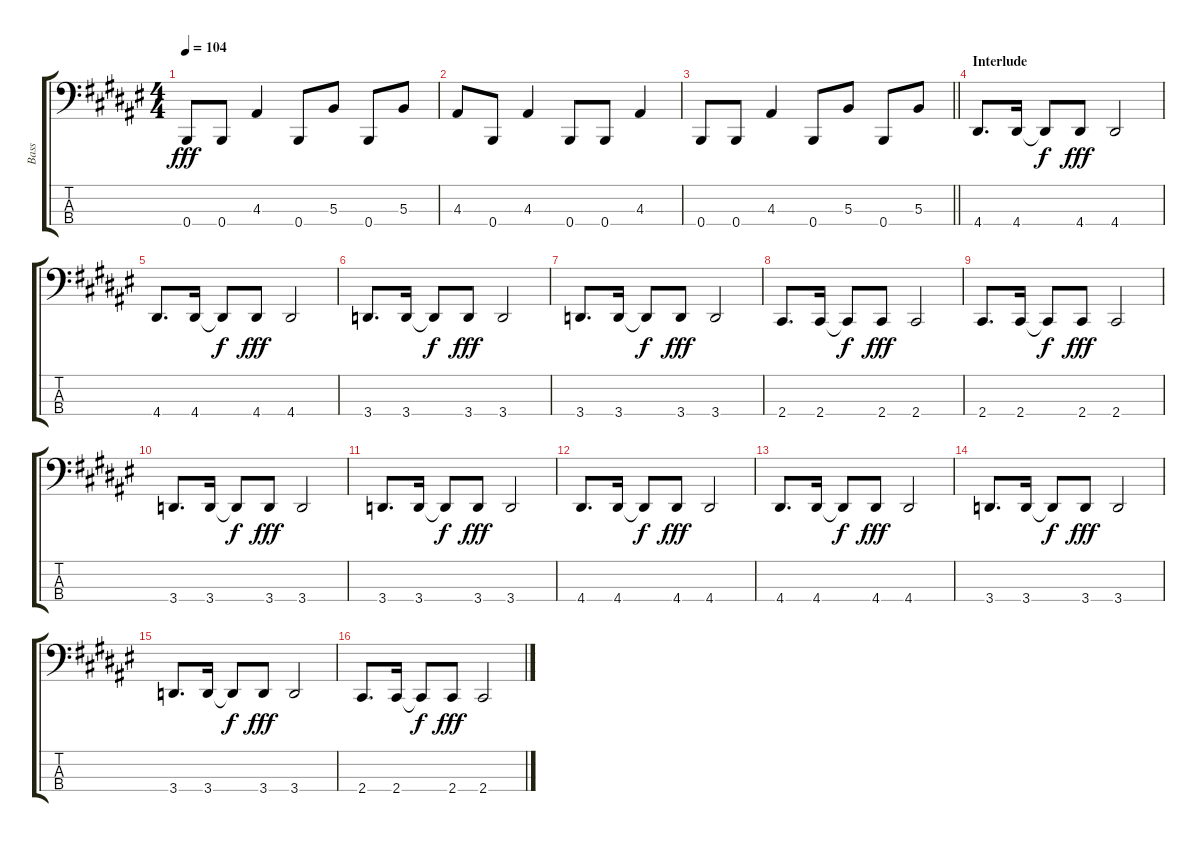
\track ("Bass" "Bass") {instrument electricbasspick}
\staff {score tabs}
\tuning (E2 B1 Gb1 B0) {hide}
\ts (4 4)
\tempo 104
\clef f4
\ks f#
0.4.8{dy fff} 0.4.8 4.3.4 0.4.8 5.3.8 0.4.8 5.3.8 |
4.3.8 0.4.8 4.3.4 0.4.8 0.4.8 4.3.4 |
\barLineRight lightlight
0.4.8 0.4.8 4.3.4 0.4.8 5.3.8 0.4.8 5.3.8 |
\section ("" "Interlude")
4.4.8{d} 4.4.16 4.4{t}.8{dy f} 4.4.8{dy fff} 4.4.2 |
4.4.8{d} 4.4.16 4.4{t}.8{dy f} 4.4.8{dy fff} 4.4.2 |
3.4.8{d} 3.4.16 3.4{t}.8{dy f} 3.4.8{dy fff} 3.4.2 |
3.4.8{d} 3.4.16 3.4{t}.8{dy f} 3.4.8{dy fff} 3.4.2 |
2.4.8{d} 2.4.16 2.4{t}.8{dy f} 2.4.8{dy fff} 2.4.2 |
2.4.8{d} 2.4.16 2.4{t}.8{dy f} 2.4.8{dy fff} 2.4.2 |
3.4.8{d} 3.4.16 3.4{t}.8{dy f} 3.4.8{dy fff} 3.4.2 |
3.4.8{d} 3.4.16 3.4{t}.8{dy f} 3.4.8{dy fff} 3.4.2 |
4.4.8{d} 4.4.16 4.4{t}.8{dy f} 4.4.8{dy fff} 4.4.2 |
4.4.8{d} 4.4.16 4.4{t}.8{dy f} 4.4.8{dy fff} 4.4.2 |
3.4.8{d} 3.4.16 3.4{t}.8{dy f} 3.4.8{dy fff} 3.4.2 |
3.4.8{d} 3.4.16 3.4{t}.8{dy f} 3.4.8{dy fff} 3.4.2 |
2.4.8{d} 2.4.16 2.4{t}.8{dy f} 2.4.8{dy fff} 2.4.2
